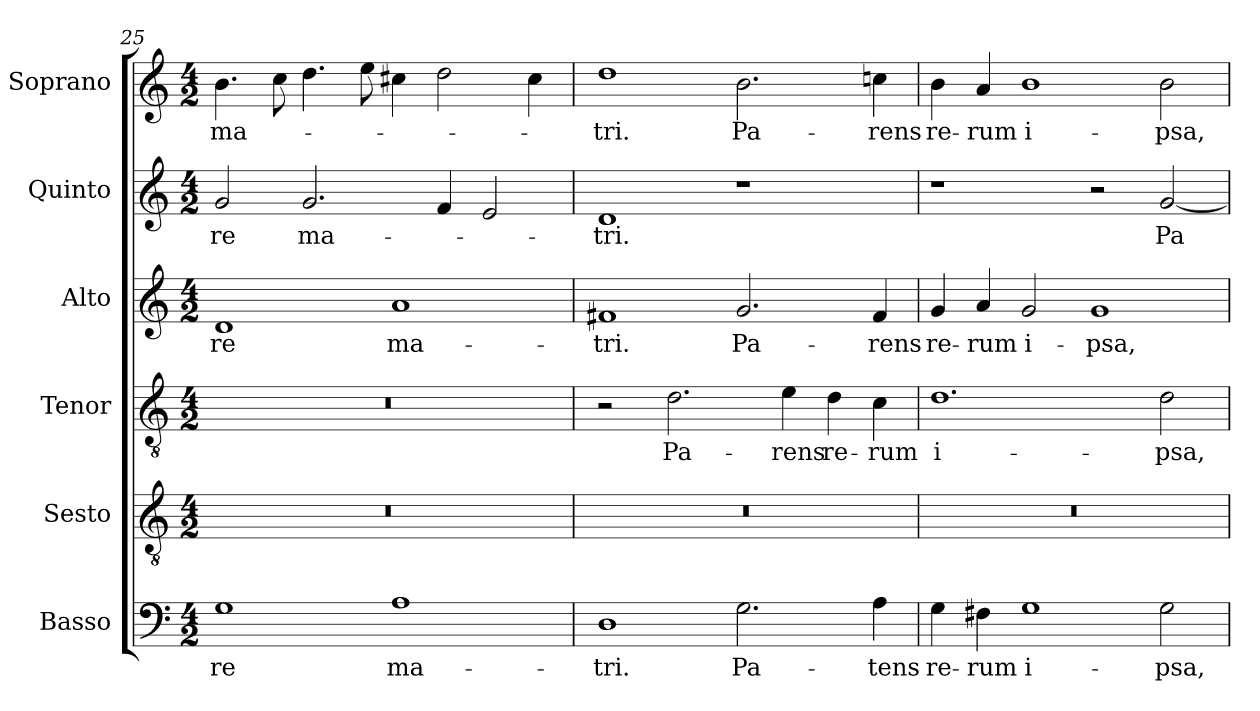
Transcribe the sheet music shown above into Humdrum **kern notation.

**kern	**text	**kern	**kern	**text	**kern	**text	**kern	**text	**kern	**text
*part6	*part6	*part5	*part4	*part4	*part3	*part3	*part2	*part2	*part1	*part1
*staff6	*staff6	*staff5	*staff4	*staff4	*staff3	*staff3	*staff2	*staff2	*staff1	*staff1
*I"Basso	*	*I"Sesto	*I"Tenor	*	*I"Alto	*	*I"Quinto	*	*I"Soprano	*
*I'B.	*	*I'Ss.	*I'T.	*	*I'A.	*	*I'Q.	*	*I'S.	*
!!LO:LB:g=z
*clefF4	*	*clefGv2	*clefGv2	*	*clefG2	*	*clefG2	*	*clefG2	*
*	*	*ITrd7c12	*ITrd7c12	*	*	*	*	*	*	*
*k[]	*	*k[]	*k[]	*	*k[]	*	*k[]	*	*k[]	*
*C:	*	*C:	*C:	*	*C:	*	*C:	*	*C:	*
*M4/2	*	*M4/2	*M4/2	*	*M4/2	*	*M4/2	*	*M4/2	*
=25	=25	=25	=25	=25	=25	=25	=25	=25	=25	=25
!	!LO:LY:b:color=#000000	!LO:N:vis=1	!LO:N:vis=1	!	!	!	!	!	!	!
!	!	!	!	!	!	!LO:LY:b:color=#000000	!	!	!	!
!	!	!	!	!	!	!	!	!LO:LY:b:color=#000000	!	!
!	!	!	!	!	!	!	!	!	!	!LO:LY:b:color=#000000
1Gi	-re	0r	0r	.	1di	-re	2gi/	-re	4.bi\	ma-
.	.	.	.	.	.	.	.	.	8cci\	.
!	!	!	!	!	!	!	!	!LO:LY:b:color=#000000	!	!
.	.	.	.	.	.	.	2.gi/	ma-	4.ddi\	.
.	.	.	.	.	.	.	.	.	8eei\	.
!	!LO:LY:b:color=#000000	!	!	!	!	!	!	!	!	!
!	!	!	!	!	!	!LO:LY:b:color=#000000	!	!	!	!
1Ai	ma-	.	.	.	1ai	ma-	.	.	4cc#Xi\	.
.	.	.	.	.	.	.	4fi/	.	2ddi\	.
.	.	.	.	.	.	.	2ei/	.	.	.
.	.	.	.	.	.	.	.	.	4cc#i\	.
=26	=26	=26	=26	=26	=26	=26	=26	=26	=26	=26
!	!LO:LY:b:color=#000000	!LO:N:vis=1	!	!	!	!	!	!	!	!
!	!	!	!	!	!	!LO:LY:b:color=#000000	!	!	!	!
!	!	!	!	!	!	!	!	!LO:LY:b:color=#000000	!	!
!	!	!	!	!	!	!	!	!	!	!LO:LY:b:color=#000000
1Di	-tri.	0r	2r	.	1f#Xi	-tri.	1di	-tri.	1ddi	-tri.
!	!	!	!	!LO:LY:b:color=#000000	!	!	!	!	!	!
.	.	.	2.Di\	Pa-	.	.	.	.	.	.
!	!LO:LY:b:color=#000000	!	!	!	!	!	!	!	!	!
!	!	!	!	!	!	!LO:LY:b:color=#000000	!	!	!	!
!	!	!	!	!	!	!	!	!	!	!LO:LY:b:color=#000000
2.Gi\	Pa-	.	.	.	2.gi/	Pa-	1r	.	2.bi\	Pa-
!	!	!	!	!LO:LY:b:color=#000000	!	!	!	!	!	!
.	.	.	4Ei\	-rens	.	.	.	.	.	.
!	!	!	!	!LO:LY:b:color=#000000	!	!	!	!	!	!
.	.	.	4Di\	re-	.	.	.	.	.	.
!	!LO:LY:b:color=#000000	!	!	!	!	!	!	!	!	!
!	!	!	!	!LO:LY:b:color=#000000	!	!	!	!	!	!
!	!	!	!	!	!	!LO:LY:b:color=#000000	!	!	!	!
!	!	!	!	!	!	!	!	!	!	!LO:LY:b:color=#000000
4Ai\	-tens	.	4Ci\	-rum	4f#i/	-rens	.	.	4ccni\	-rens
=27	=27	=27	=27	=27	=27	=27	=27	=27	=27	=27
!	!LO:LY:b:color=#000000	!LO:N:vis=1	!	!	!	!	!	!	!	!
!	!	!	!	!LO:LY:b:color=#000000	!	!	!	!	!	!
!	!	!	!	!	!	!LO:LY:b:color=#000000	!	!	!	!
!	!	!	!	!	!	!	!	!	!	!LO:LY:b:color=#000000
4Gi\	re-	0r	1.Di	i-	4gi/	re-	1r	.	4bi\	re-
!	!LO:LY:b:color=#000000	!	!	!	!	!	!	!	!	!
!	!	!	!	!	!	!LO:LY:b:color=#000000	!	!	!	!
!	!	!	!	!	!	!	!	!	!	!LO:LY:b:color=#000000
4F#Xi\	-rum	.	.	.	4ai/	-rum	.	.	4ai/	-rum
!	!LO:LY:b:color=#000000	!	!	!	!	!	!	!	!	!
!	!	!	!	!	!	!LO:LY:b:color=#000000	!	!	!	!
!	!	!	!	!	!	!	!	!	!	!LO:LY:b:color=#000000
1Gi	i-	.	.	.	2gi/	i-	.	.	1bi	i-
!	!	!	!	!	!	!LO:LY:b:color=#000000	!	!	!	!
.	.	.	.	.	1gi	-psa,	2r	.	.	.
!	!LO:LY:b:color=#000000	!	!	!	!	!	!	!	!	!
!	!	!	!	!LO:LY:b:color=#000000	!	!	!	!	!	!
!	!	!	!	!	!	!	!	!LO:LY:b:color=#000000	!	!
!	!	!	!	!	!	!	!	!	!	!LO:LY:b:color=#000000
2Gi\	-psa,	.	2Di\	-psa,	.	.	[2gi/	Pa-	2bi\	-psa,
=	=	=	=	=	=	=	=	=	=	=
*-	*-	*-	*-	*-	*-	*-	*-	*-	*-	*-
